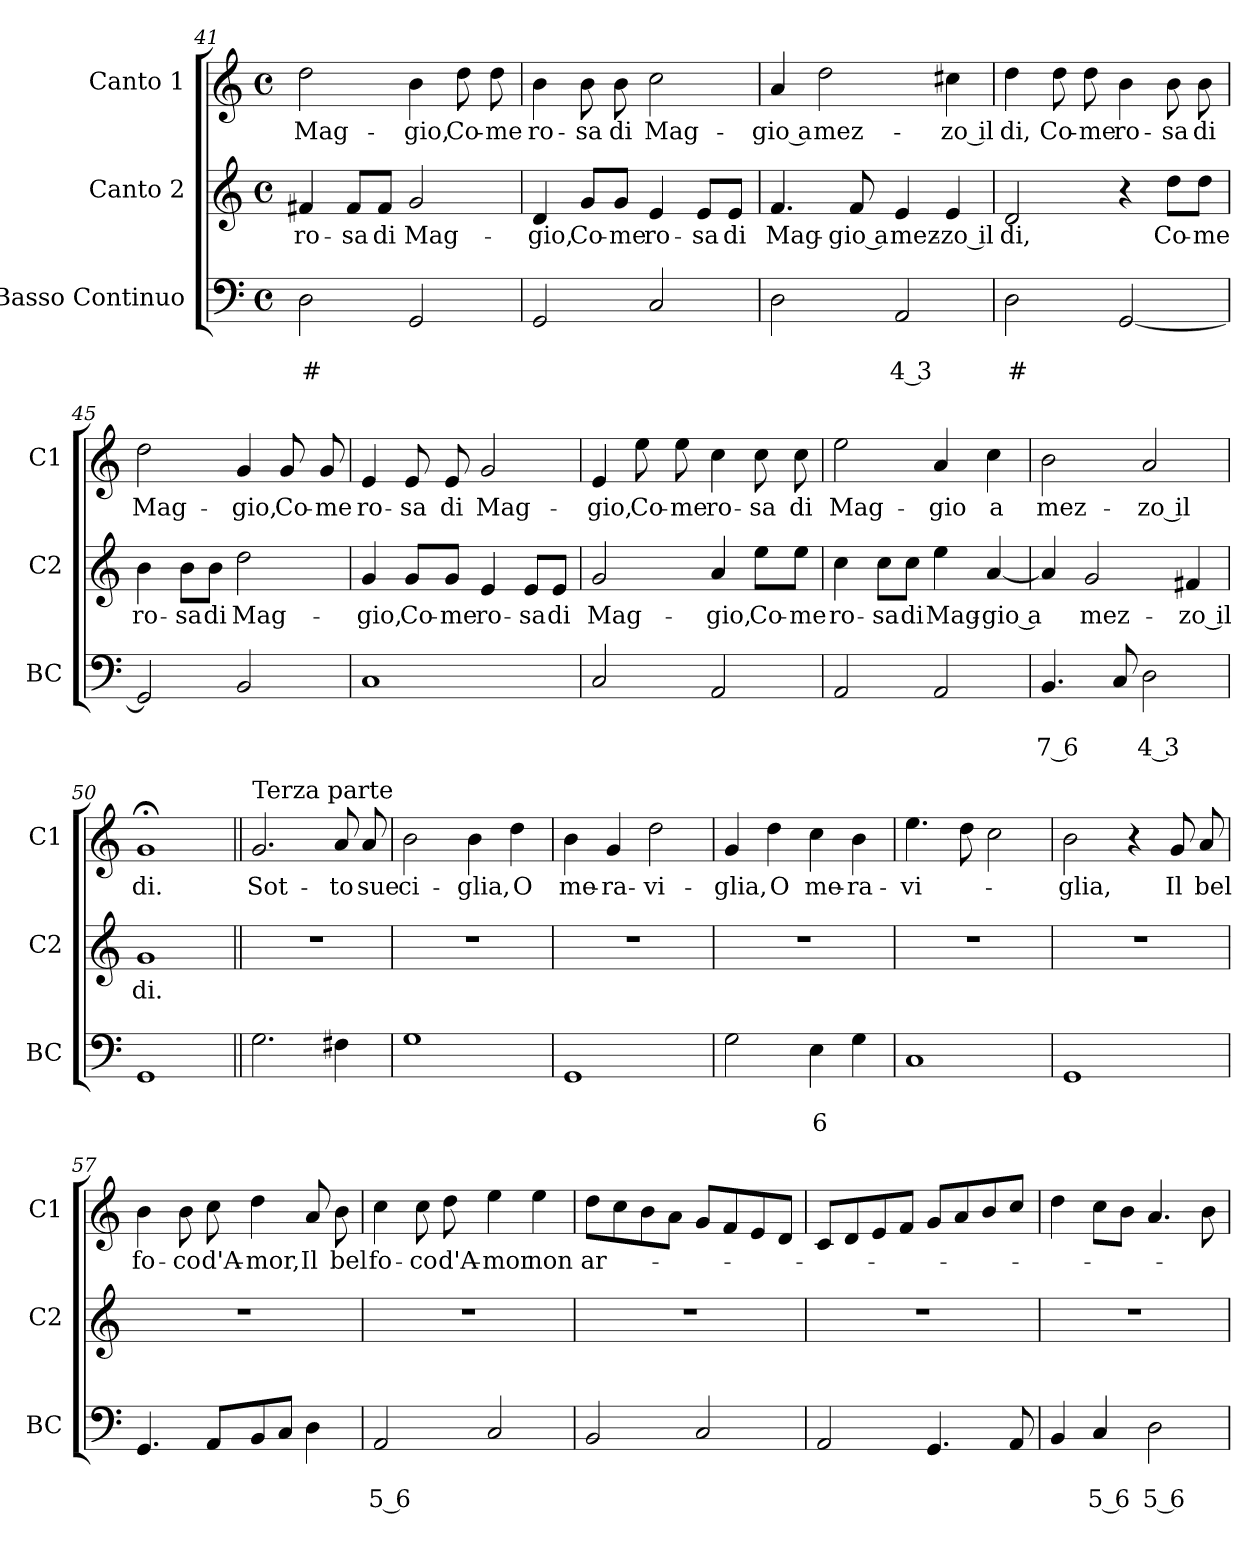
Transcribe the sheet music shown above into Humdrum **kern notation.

**kern	**text	**text	**kern	**text	**kern	**text
*part3	*part3	*part3	*part2	*part2	*part1	*part1
*staff3	*staff3	*staff3	*staff2	*staff2	*staff1	*staff1
*I"Basso Continuo	*	*	*I"Canto 2	*	*I"Canto 1	*
*I'BC	*	*	*I'C2	*	*I'C1	*
*clefF4	*	*	*clefG2	*	*clefG2	*
*k[]	*	*	*k[]	*	*k[]	*
*C:	*	*	*C:	*	*C:	*
*M4/4	*	*	*M4/4	*	*M4/4	*
*met(c)	*	*	*met(c)	*	*met(c)	*
=41	=41	=41	=41	=41	=41	=41
!	!	!LO:LY:b	!	!LO:LY:b	!	!LO:LY:b
2D\	.	#	4f#X/	ro-	2dd\	Mag-
!	!	!	!	!LO:LY:b	!	!
.	.	.	8f#/L	-sa	.	.
!	!	!	!	!LO:LY:b	!	!
.	.	.	8f#/J	di	.	.
!	!	!	!	!LO:LY:b	!	!LO:LY:b
2GG/	.	.	2g/	Mag-	4b\	-gio,
!	!	!	!	!	!	!LO:LY:b
.	.	.	.	.	8dd\	Co-
!	!	!	!	!	!	!LO:LY:b
.	.	.	.	.	8dd\	-me
=42	=42	=42	=42	=42	=42	=42
!	!	!	!	!LO:LY:b	!	!LO:LY:b
2GG/	.	.	4d/	-gio,	4b\	ro-
!	!	!	!	!LO:LY:b	!	!LO:LY:b
.	.	.	8g/L	Co-	8b\	-sa
!	!	!	!	!LO:LY:b	!	!LO:LY:b
.	.	.	8g/J	-me	8b\	di
!	!	!	!	!LO:LY:b	!	!LO:LY:b
2C/	.	.	4e/	ro-	2cc\	Mag-
!	!	!	!	!LO:LY:b	!	!
.	.	.	8e/L	-sa	.	.
!	!	!	!	!LO:LY:b	!	!
.	.	.	8e/J	di	.	.
=43	=43	=43	=43	=43	=43	=43
!	!	!	!	!LO:LY:b	!	!LO:LY:b
2D\	.	.	4.f/	Mag-	4a/	-gio a
!	!	!	!	!	!	!LO:LY:b
.	.	.	.	.	2dd\	mez-
!	!	!	!	!LO:LY:b	!	!
.	.	.	8f/	-gio a	.	.
!	!	!LO:LY:b	!	!LO:LY:b	!	!
2AA/	.	4 3	4e/	mez-	.	.
!	!	!	!	!LO:LY:b	!	!LO:LY:b
.	.	.	4e/	-zo il	4cc#X\	-zo il
=44	=44	=44	=44	=44	=44	=44
!	!	!LO:LY:b	!	!LO:LY:b	!	!LO:LY:b
2D\	.	#	2d/	di,	4dd\	di,
!	!	!	!	!	!	!LO:LY:b
.	.	.	.	.	8dd\	Co-
!	!	!	!	!	!	!LO:LY:b
.	.	.	.	.	8dd\	-me
!	!	!	!	!	!	!LO:LY:b
[2GG/	.	.	4r	.	4b\	ro-
!	!	!	!	!LO:LY:b	!	!LO:LY:b
.	.	.	8dd\L	Co-	8b\	-sa
!	!	!	!	!LO:LY:b	!	!LO:LY:b
.	.	.	8dd\J	-me	8b\	di
!!LO:LB:g=z
=45	=45	=45	=45	=45	=45	=45
!	!	!	!	!LO:LY:b	!	!LO:LY:b
2GG/]	.	.	4b\	ro-	2dd\	Mag-
!	!	!	!	!LO:LY:b	!	!
.	.	.	8b\L	-sa	.	.
!	!	!	!	!LO:LY:b	!	!
.	.	.	8b\J	di	.	.
!	!	!	!	!LO:LY:b	!	!LO:LY:b
2BB/	.	.	2dd\	Mag-	4g/	-gio,
!	!	!	!	!	!	!LO:LY:b
.	.	.	.	.	8g/	Co-
!	!	!	!	!	!	!LO:LY:b
.	.	.	.	.	8g/	-me
=46	=46	=46	=46	=46	=46	=46
!	!	!	!	!LO:LY:b	!	!LO:LY:b
1C	.	.	4g/	-gio,	4e/	ro-
!	!	!	!	!LO:LY:b	!	!LO:LY:b
.	.	.	8g/L	Co-	8e/	-sa
!	!	!	!	!LO:LY:b	!	!LO:LY:b
.	.	.	8g/J	-me	8e/	di
!	!	!	!	!LO:LY:b	!	!LO:LY:b
.	.	.	4e/	ro-	2g/	Mag-
!	!	!	!	!LO:LY:b	!	!
.	.	.	8e/L	-sa	.	.
!	!	!	!	!LO:LY:b	!	!
.	.	.	8e/J	di	.	.
=47	=47	=47	=47	=47	=47	=47
!	!	!	!	!LO:LY:b	!	!LO:LY:b
2C/	.	.	2g/	Mag-	4e/	-gio,
!	!	!	!	!	!	!LO:LY:b
.	.	.	.	.	8ee\	Co-
!	!	!	!	!	!	!LO:LY:b
.	.	.	.	.	8ee\	-me
!	!	!	!	!LO:LY:b	!	!LO:LY:b
2AA/	.	.	4a/	-gio,	4cc\	ro-
!	!	!	!	!LO:LY:b	!	!LO:LY:b
.	.	.	8ee\L	Co-	8cc\	-sa
!	!	!	!	!LO:LY:b	!	!LO:LY:b
.	.	.	8ee\J	-me	8cc\	di
=48	=48	=48	=48	=48	=48	=48
!	!	!	!	!LO:LY:b	!	!LO:LY:b
2AA/	.	.	4cc\	ro-	2ee\	Mag-
!	!	!	!	!LO:LY:b	!	!
.	.	.	8cc\L	-sa	.	.
!	!	!	!	!LO:LY:b	!	!
.	.	.	8cc\J	di	.	.
!	!	!	!	!LO:LY:b	!	!LO:LY:b
2AA/	.	.	4ee\	Mag-	4a/	-gio
!	!	!	!	!LO:LY:b	!	!LO:LY:b
.	.	.	[4a/	-gio a	4cc\	a
=49	=49	=49	=49	=49	=49	=49
!	!	!LO:LY:b	!	!	!	!LO:LY:b
4.BB/	.	7 6	4a/]	.	2b\	mez-
!	!	!	!	!LO:LY:b	!	!
.	.	.	2g/	mez-	.	.
8C/	.	.	.	.	.	.
!	!	!LO:LY:b	!	!	!	!LO:LY:b
2D\	.	4 3	.	.	2a/	-zo il
!	!	!	!	!LO:LY:b	!	!
.	.	.	4f#X/	-zo il	.	.
=50	=50	=50	=50	=50	=50	=50
!	!	!	!	!LO:LY:b	!	!LO:LY:b
1GG	.	.	1g	di.	1g;<	di.
!!LO:LB:g=z
=51||	=51||	=51||	=51||	=51||	=51||	=51||
!	!	!	!	!	!LO:TX:a:t=Terza parte	!
!	!	!	!	!	!	!LO:LY:b
2.G\	.	.	1r	.	2.g/	Sot-
!	!	!	!	!	!	!LO:LY:b
4F#X\	.	.	.	.	8a/	-to
!	!	!	!	!	!	!LO:LY:b
.	.	.	.	.	8a/	sue
=52	=52	=52	=52	=52	=52	=52
!	!	!	!	!	!	!LO:LY:b
1G	.	.	1r	.	2b\	ci-
!	!	!	!	!	!	!LO:LY:b
.	.	.	.	.	4b\	-glia,
!	!	!	!	!	!	!LO:LY:b
.	.	.	.	.	4dd\	O
=53	=53	=53	=53	=53	=53	=53
!	!	!	!	!	!	!LO:LY:b
1GG	.	.	1r	.	4b\	me-
!	!	!	!	!	!	!LO:LY:b
.	.	.	.	.	4g/	-ra-
!	!	!	!	!	!	!LO:LY:b
.	.	.	.	.	2dd\	-vi-
=54	=54	=54	=54	=54	=54	=54
!	!	!	!	!	!	!LO:LY:b
2G\	.	.	1r	.	4g/	-glia,
!	!	!	!	!	!	!LO:LY:b
.	.	.	.	.	4dd\	O
!	!	!LO:LY:b	!	!	!	!LO:LY:b
4E\	.	6	.	.	4cc\	me-
!	!	!	!	!	!	!LO:LY:b
4G\	.	.	.	.	4b\	-ra-
=55	=55	=55	=55	=55	=55	=55
!	!	!	!	!	!	!LO:LY:b
1C	.	.	1r	.	4.ee\	-vi-
.	.	.	.	.	8dd\	.
.	.	.	.	.	2cc\	.
=56	=56	=56	=56	=56	=56	=56
!	!	!	!	!	!	!LO:LY:b
1GG	.	.	1r	.	2b\	-glia,
.	.	.	.	.	4r	.
!	!	!	!	!	!	!LO:LY:b
.	.	.	.	.	8g/	Il
!	!	!	!	!	!	!LO:LY:b
.	.	.	.	.	8a/	bel
=57	=57	=57	=57	=57	=57	=57
!	!	!	!	!	!	!LO:LY:b
4.GG/	.	.	1r	.	4b\	fo-
!	!	!	!	!	!	!LO:LY:b
.	.	.	.	.	8b\	-co
!	!	!	!	!	!	!LO:LY:b
8AA/L	.	.	.	.	8cc\	d'A-
!	!	!	!	!	!	!LO:LY:b
8BB/	.	.	.	.	4dd\	-mor,
8C/J	.	.	.	.	.	.
!	!	!	!	!	!	!LO:LY:b
4D\	.	.	.	.	8a/	Il
!	!	!	!	!	!	!LO:LY:b
.	.	.	.	.	8b\	bel
!!LO:PB:g=z
=58	=58	=58	=58	=58	=58	=58
!	!	!LO:LY:b	!	!	!	!LO:LY:b
2AA/	.	5 6	1r	.	4cc\	fo-
!	!	!	!	!	!	!LO:LY:b
.	.	.	.	.	8cc\	-co
!	!	!	!	!	!	!LO:LY:b
.	.	.	.	.	8dd\	d'A-
!	!	!	!	!	!	!LO:LY:b
2C/	.	.	.	.	4ee\	-mor
!	!	!	!	!	!	!LO:LY:b
.	.	.	.	.	4ee\	non
=59	=59	=59	=59	=59	=59	=59
!	!	!	!	!	!	!LO:LY:b
2BB/	.	.	1r	.	8dd\L	ar-
.	.	.	.	.	8cc\	.
.	.	.	.	.	8b\	.
.	.	.	.	.	8a\J	.
2C/	.	.	.	.	8g/L	.
.	.	.	.	.	8f/	.
.	.	.	.	.	8e/	.
.	.	.	.	.	8d/J	.
=60	=60	=60	=60	=60	=60	=60
2AA/	.	.	1r	.	8c/L	.
.	.	.	.	.	8d/	.
.	.	.	.	.	8e/	.
.	.	.	.	.	8f/J	.
4.GG/	.	.	.	.	8g/L	.
.	.	.	.	.	8a/	.
.	.	.	.	.	8b/	.
8AA/	.	.	.	.	8cc/J	.
=61	=61	=61	=61	=61	=61	=61
4BB/	.	.	1r	.	4dd\	.
!	!	!LO:LY:b	!	!	!	!
4C/	.	5 6	.	.	8cc\L	.
.	.	.	.	.	8b\J	.
!	!	!LO:LY:b	!	!	!	!
2D\	.	5 6	.	.	4.a/	.
.	.	.	.	.	8b\	.
=	=	=	=	=	=	=
*-	*-	*-	*-	*-	*-	*-
